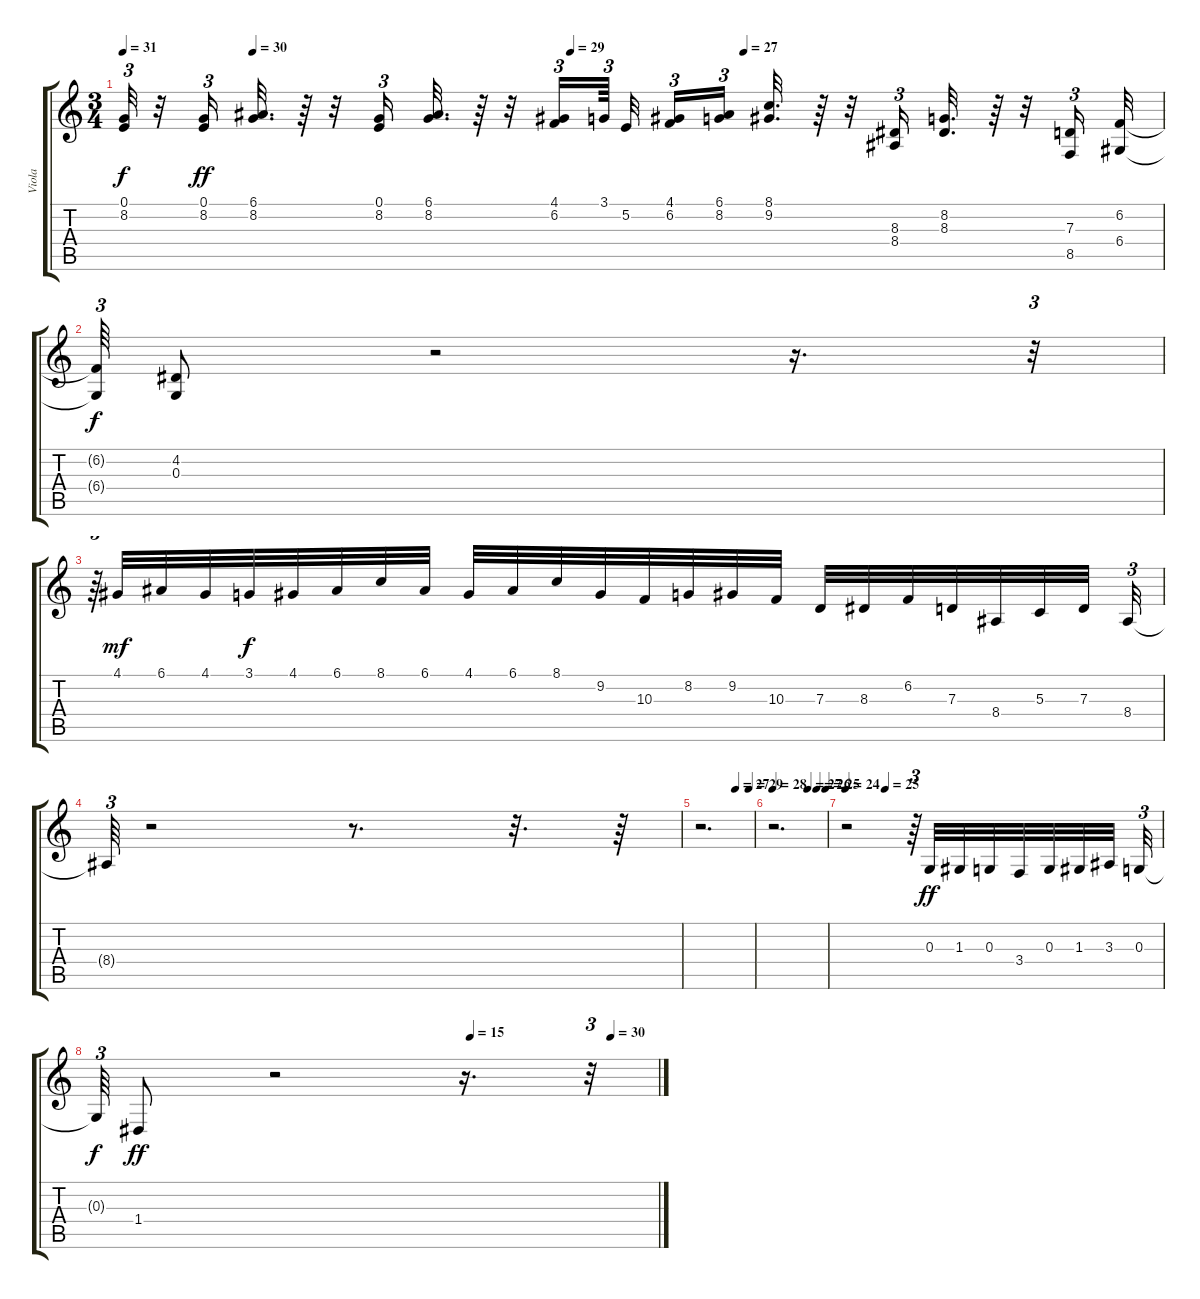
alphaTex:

\track ("Viola" "Viola") {instrument viola}
\staff {score tabs}
\tuning (E4 B3 G3 D3 A2 E2) {hide}
\ts (3 4)
\tempo 31
\tempo (30 0.125)
\tempo (29 0.4305555555555556)
\tempo (27 0.5972222222222222)
\clef g2
\ks c
(0.1{t} 8.2{t}).32{tu (3 2) dy f} r.32 (0.1 8.2).16{tu (3 2) dy ff} (6.1 8.2).32{d} r.64 r.32 (0.1 8.2).16{tu (3 2)} (6.1 8.2).32{d} r.64 r.32 (4.1 6.2).16{tu (3 2)} 3.1.64{tu (3 2)} 5.2.32 (4.1 6.2).16{tu (3 2)} (6.1 8.2).16{tu (3 2)} (8.1 9.2).32{d} r.64 r.32 (8.3 8.4).16{tu (3 2)} (8.2 8.3).32{d} r.64 r.32 (7.3 8.5).16{tu (3 2)} (6.2 6.4).32 |
(6.2{t} 6.4{t}).64{tu (3 2) dy f} (4.2 0.3).8 r.2 r.16{d} r.32{tu (3 2)} |
r.64{tu (3 2)} 4.1.32{dy mf} 6.1.32 4.1.32 3.1.32{dy f} 4.1.32 6.1.32 8.1.32 6.1.32 4.1.32 6.1.32 8.1.32 9.2.32 10.3.32 8.2.32 9.2.32 10.3.32 7.3.32 8.3.32 6.2.32 7.3.32 8.4.32 5.3.32 7.3.32 8.4.32{tu (3 2)} |
8.4{t}.64{tu (3 2)} r.2 r.8{d} r.32{d} r.64 |
\tempo (27 0.6666666666666666)
\tempo (29 0.9166666666666666)
r.2{d} |
\tempo 28
\tempo (27 0.6527777777777778)
\tempo (26 0.8194444444444444)
\tempo (25 0.9861111111111112)
r.2{d} |
\tempo 24
\tempo (25 0.125)
r.2 r.64{tu (3 2)} 0.3.32{dy ff} 1.3.32 0.3.32 3.4.32 0.3.32 1.3.32 3.3.32 0.3.32{tu (3 2)} |
\tempo (15 0.6666666666666666)
\tempo (30 0.9166666666666666)
0.3{t}.64{tu (3 2) dy f} 1.4.8{dy ff} r.2 r.16{d} r.32{tu (3 2)}
